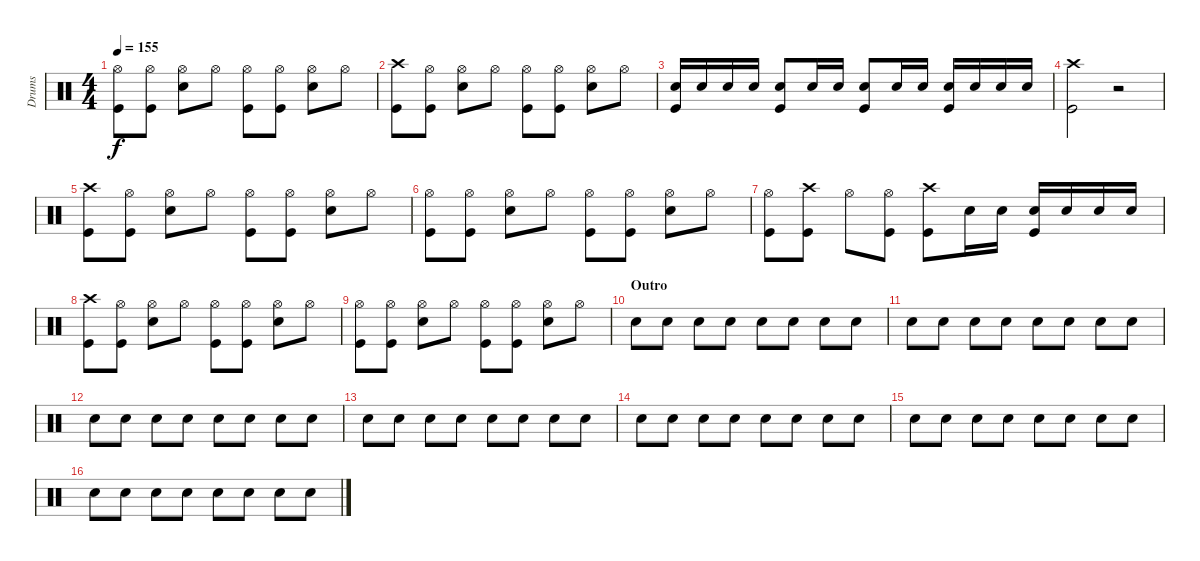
\track ("Drums" "Drums") {instrument percussion}
\staff {score}
\articulation defaults
\ts (4 4)
\tempo 155
\clef neutral
\ks c
("Hi-Hat (open)" "Kick (hit)").8{dy f} ("Hi-Hat (open)" "Kick (hit)").8 ("Hi-Hat (open)" "Snare (hit) 2").8 "Hi-Hat (open)".8 ("Hi-Hat (open)" "Kick (hit)").8 ("Hi-Hat (open)" "Kick (hit)").8 ("Hi-Hat (open)" "Snare (hit) 2").8 "Hi-Hat (open)".8 |
("Crash high (hit)" "Kick (hit)").8 ("Hi-Hat (open)" "Kick (hit)").8 ("Hi-Hat (open)" "Snare (hit) 2").8 "Hi-Hat (open)".8 ("Hi-Hat (open)" "Kick (hit)").8 ("Hi-Hat (open)" "Kick (hit)").8 ("Hi-Hat (open)" "Snare (hit) 2").8 "Hi-Hat (open)".8 |
("Snare (hit) 2" "Kick (hit)").16 "Snare (hit) 2".16 "Snare (hit) 2".16 "Snare (hit) 2".16 ("Snare (hit) 2" "Kick (hit)").8 "Snare (hit) 2".16 "Snare (hit) 2".16 ("Snare (hit) 2" "Kick (hit)").8 "Snare (hit) 2".16 "Snare (hit) 2".16 ("Snare (hit) 2" "Kick (hit)").16 "Snare (hit) 2".16 "Snare (hit) 2".16 "Snare (hit) 2".16 |
("Crash high (hit)" "Kick (hit)").2 r.2 |
("Crash high (hit)" "Kick (hit)").8 ("Hi-Hat (open)" "Kick (hit)").8 ("Hi-Hat (open)" "Snare (hit) 2").8 "Hi-Hat (open)".8 ("Hi-Hat (open)" "Kick (hit)").8 ("Hi-Hat (open)" "Kick (hit)").8 ("Hi-Hat (open)" "Snare (hit) 2").8 "Hi-Hat (open)".8 |
("Hi-Hat (open)" "Kick (hit)").8 ("Hi-Hat (open)" "Kick (hit)").8 ("Hi-Hat (open)" "Snare (hit) 2").8 "Hi-Hat (open)".8 ("Hi-Hat (open)" "Kick (hit)").8 ("Hi-Hat (open)" "Kick (hit)").8 ("Hi-Hat (open)" "Snare (hit) 2").8 "Hi-Hat (open)".8 |
("Hi-Hat (open)" "Kick (hit)").8 ("Crash high (hit)" "Kick (hit)").8 "Hi-Hat (open)".8 ("Hi-Hat (open)" "Kick (hit)").8 ("Crash high (hit)" "Kick (hit)").8 "Snare (hit) 2".16 "Snare (hit) 2".16 ("Snare (hit) 2" "Kick (hit)").16 "Snare (hit) 2".16 "Snare (hit) 2".16 "Snare (hit) 2".16 |
("Crash high (hit)" "Kick (hit)").8 ("Hi-Hat (open)" "Kick (hit)").8 ("Hi-Hat (open)" "Snare (hit) 2").8 "Hi-Hat (open)".8 ("Hi-Hat (open)" "Kick (hit)").8 ("Hi-Hat (open)" "Kick (hit)").8 ("Hi-Hat (open)" "Snare (hit) 2").8 "Hi-Hat (open)".8 |
("Hi-Hat (open)" "Kick (hit)").8 ("Hi-Hat (open)" "Kick (hit)").8 ("Hi-Hat (open)" "Snare (hit) 2").8 "Hi-Hat (open)".8 ("Hi-Hat (open)" "Kick (hit)").8 ("Hi-Hat (open)" "Kick (hit)").8 ("Hi-Hat (open)" "Snare (hit) 2").8 "Hi-Hat (open)".8 |
\section ("" "Outro")
"Snare (hit) 2".8 "Snare (hit) 2".8 "Snare (hit) 2".8 "Snare (hit) 2".8 "Snare (hit) 2".8 "Snare (hit) 2".8 "Snare (hit) 2".8 "Snare (hit) 2".8 |
"Snare (hit) 2".8 "Snare (hit) 2".8 "Snare (hit) 2".8 "Snare (hit) 2".8 "Snare (hit) 2".8 "Snare (hit) 2".8 "Snare (hit) 2".8 "Snare (hit) 2".8 |
"Snare (hit) 2".8 "Snare (hit) 2".8 "Snare (hit) 2".8 "Snare (hit) 2".8 "Snare (hit) 2".8 "Snare (hit) 2".8 "Snare (hit) 2".8 "Snare (hit) 2".8 |
"Snare (hit) 2".8 "Snare (hit) 2".8 "Snare (hit) 2".8 "Snare (hit) 2".8 "Snare (hit) 2".8 "Snare (hit) 2".8 "Snare (hit) 2".8 "Snare (hit) 2".8 |
"Snare (hit) 2".8 "Snare (hit) 2".8 "Snare (hit) 2".8 "Snare (hit) 2".8 "Snare (hit) 2".8 "Snare (hit) 2".8 "Snare (hit) 2".8 "Snare (hit) 2".8 |
"Snare (hit) 2".8 "Snare (hit) 2".8 "Snare (hit) 2".8 "Snare (hit) 2".8 "Snare (hit) 2".8 "Snare (hit) 2".8 "Snare (hit) 2".8 "Snare (hit) 2".8 |
"Snare (hit) 2".8 "Snare (hit) 2".8 "Snare (hit) 2".8 "Snare (hit) 2".8 "Snare (hit) 2".8 "Snare (hit) 2".8 "Snare (hit) 2".8 "Snare (hit) 2".8
